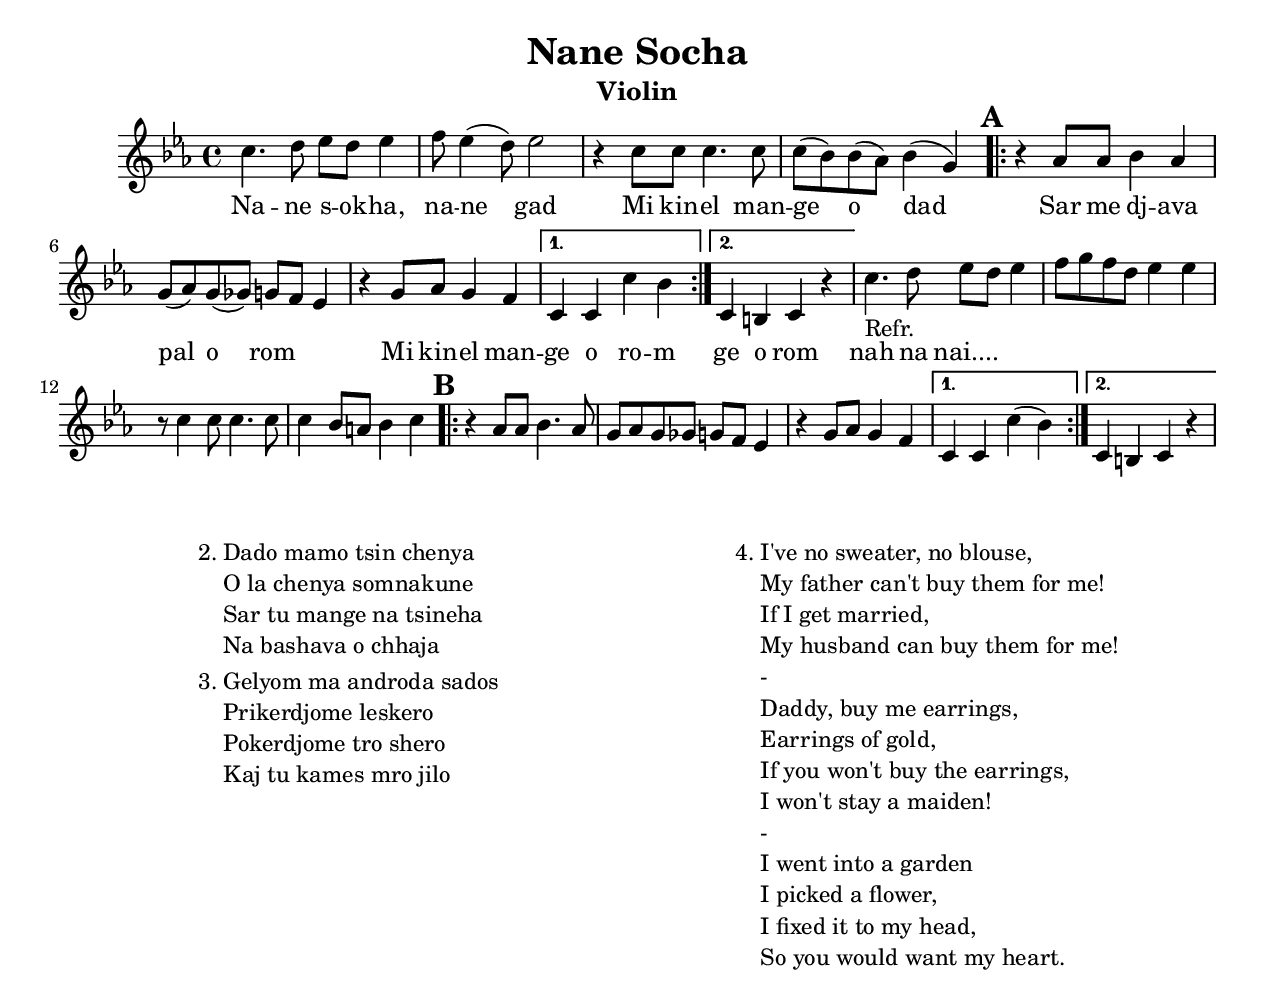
\version "2.18.0"
\include "english.ly"
%\pointAndClickOff
\paper{
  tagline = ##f
  print-all-headers = ##t
  #(set-paper-size "letter")
}
date = #(strftime "%d-%m-%Y" (localtime (current-time)))

%\markup{ \italic{ " Updated " \date  }  }

%\markup{ Got something to say? }

%#################################### Melody ########################
melody = \relative c'' {
  \clef treble
  \key c \minor
  \time 4/4
  \set Score.markFormatter = #format-mark-box-alphabet

  %\partial 16*3 a16 d f   %lead in notes


  c4.  d8 ef d ef4|
  f8 ef4(d8) ef2|
  r4 c8 c c4. c8 |
  c8(bf)bf(af) bf4(g)

  \repeat volta 2{
  \mark \default
    r4 af8 af bf4  af|
    g8[(af)g(gf)] g [f] ef4
    r4 g8 af g4 f
  }


  \alternative {
    {c4  c c' bf| }  %rests temporary due to err on original
    {c,4 b c4 r| }
  }

  c'4. _"Refr." d8 ef d ef4
  f8 g f d ef4 ef
  r8 c4 c8 c4. c8|
  c4 bf8 a bf4 c

  \repeat volta 2{
  \mark \default
    r4 af8   af bf4. af8|
    g8 af g gf g f ef4|
    r4 g8 af g4 f
  }
  \alternative {
    {c4 c c'(bf) }
    {c,4 b c r }
  }

}
%################################# Lyrics #####################
\addlyrics{
  Na -- ne s -- ok -- ha, na -- ne gad
  Mi kin -- el man -- ge o dad

  Sar me dj -- ava pal o rom \skip2 \skip2
  Mi kin -- el man -- ge o ro -- m
  ge o rom

  nah na nai....
}
%{
  Nane Sokha                          (I have no skirt)  music and lyrics Evgenij Doga


Nane sokha, nane gad
Mi kinel mange o dad

Sar me djava pal o rom
Mi kinel mange o rom


Dado mamo tsin chenya
O la chenya somnakune

Sar tu mange na tsineha
Na bashava o chhaja


Gelyom ma androda sados
Prikerdjome leskero

Pokerdjome tro shero
Kaj tu kames mro jilo

I've no sweater, no blouse,
My father can't buy them for me!
If I get married,
My husband can buy them for me!

Daddy, buy me earrings,
Earrings of gold,
If you won't buy the earrings,
I won't stay a maiden!

I went into a garden,
I picked a flower,
I fixed it to my head,
So you would want my heart.

I've no sweater, no blouse,
My father can't buy them for me!
If I get married,
My husband can buy them for me!
%}
%################################# Chords #######################
harmonies = \chordmode {
  c1
  b2
  ef2
  af1
  ef2
  e2
  %first repeated
  f2
  g2:7
  c2:7
  af2:7
  ff2
  g2:7
  c2:7
  e2:dim
  c4
  g4
  c2
  %Refrain
  c1
  bf2:7
  ef2
  af1
  ef2
  ef2:6
  %last repeated
  f2:7
  g2:7
  c2:7
  a2:7 %flat 5
  f2:6
  g2:7
  c2
  e2:dim
  c4
  g4:7
  c
}

\score {
  <<
    \new ChordNames {
      \set chordChanges = ##f
    }
    \new Staff
    \melody
  >>
  \header{
    title= "Nane Socha"
    subtitle=""
    composer= ""
    instrument = "Violin"
    arranger= ""
  }
  \midi{\tempo 4 = 120}
  \layout{indent = 1.0\cm}
}

% more verses:
\markup{}
\markup {
  \fill-line {
    \hspace #0.1 % distance from left margin
    \column {
      \line {
        "2."
        \column {
          "Dado mamo tsin chenya"
          "O la chenya somnakune"
          "Sar tu mange na tsineha"
          "Na bashava o chhaja"

        }
      }
      \hspace #0.2 % vertical distance between verses
      \line {
        "3."
        \column {
          "Gelyom ma androda sados"
          "Prikerdjome leskero"
          "Pokerdjome tro shero"
          "Kaj tu kames mro jilo"
        }
      }
    }
    \hspace #0.1  % horiz. distance between columns
    \column {
      \line {
        "4."
        \column {
          "I've no sweater, no blouse,"
          "My father can't buy them for me!"
          "If I get married,"
          "My husband can buy them for me!"
          "-"
          "Daddy, buy me earrings,"
          "Earrings of gold,"
          "If you won't buy the earrings,"
          "I won't stay a maiden!"
          "-"
          "I went into a garden"
          "I picked a flower,"
          "I fixed it to my head,"
          "So you would want my heart."
        }
      }
      \hspace #0.2 % distance between verses
      \line {
        ""
        \column {
          ""
        }
      }
    }
    \hspace #0.1 % distance to right margin
  }
}
%{
c4.  d8 ef4 d
    ef4 g8 g4(ef) ef2
    r8 c c c4. c8|
    c8(bf)bf(af) bf4(g)

    \repeat volta 2{
  \mark \default
      r4 af8 af bf4  a|
      g8[(af)g(gf)] g [f] ef4
      r4 g8 af g4 f
  }


  \alternative {
    {c4  c c' bf| }  %rests temporary due to err on original
    {c,4 b c4 r| }
  }

  c'4. _"Refr." d8 ef d ef4
  f8 g f d ef4 ef
  r8 c4 c8 c4. c8|
  c4 bf8 a bf4 c

  \repeat volta 2{
  \mark \default
    r4 af8   af bf4. af8|
    g8 af g gf g f ef4|
    r4 g8 af g4 f
  }
   \alternative {
     {c4 c c'(bf) }
     {c,4 b c r }
   }

%}
